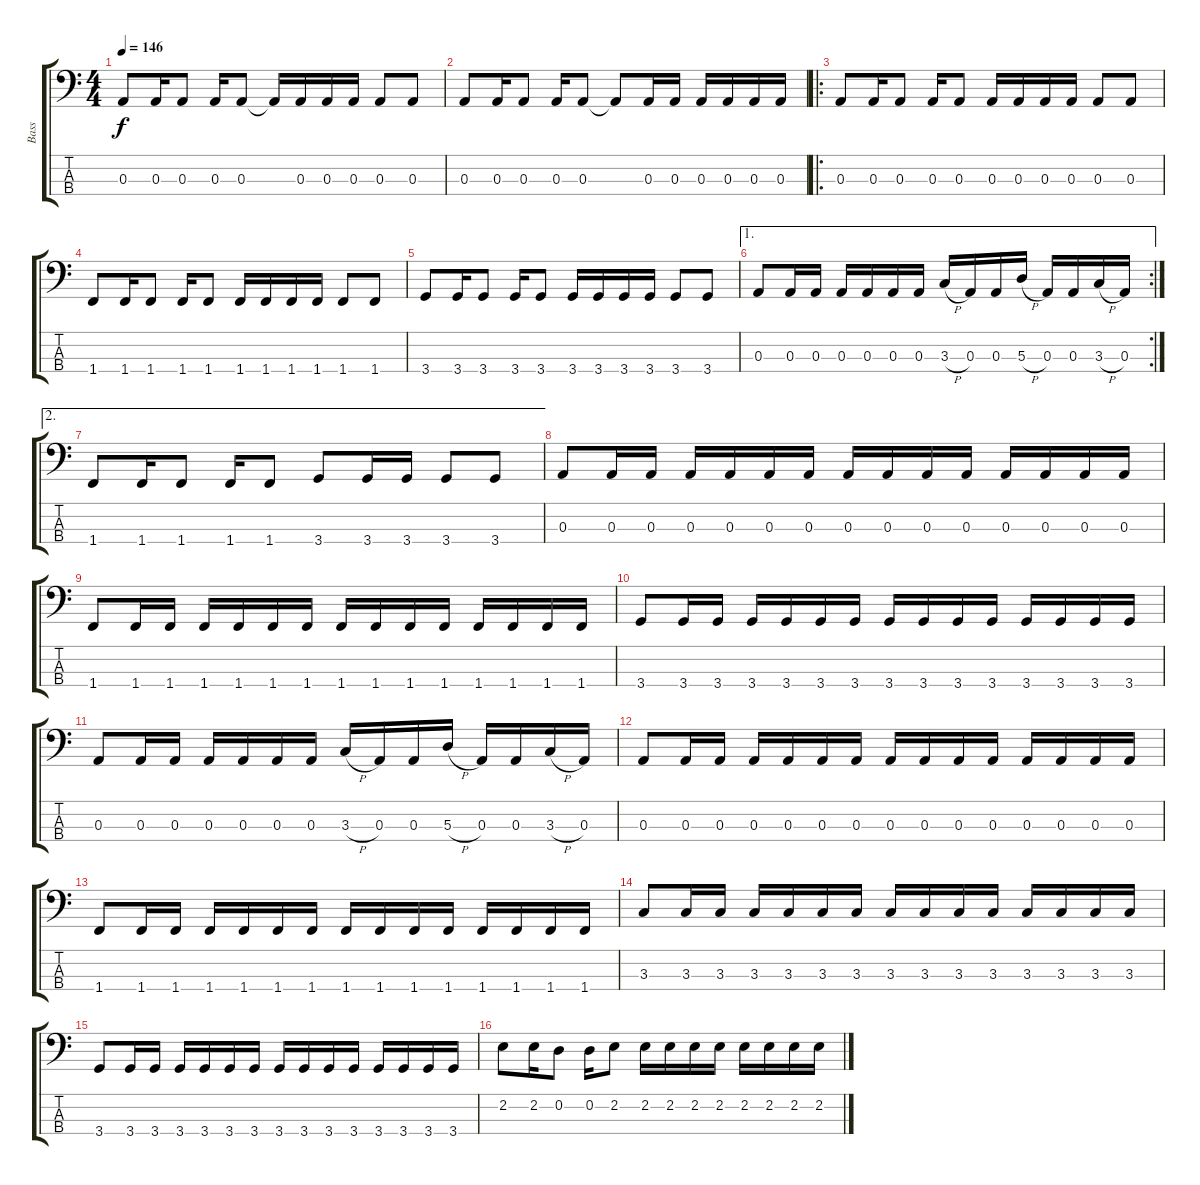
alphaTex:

\track ("Bass" "Bass") {instrument electricbasspick}
\staff {score tabs}
\tuning (G2 D2 A1 E1) {hide}
\ts (4 4)
\tempo 146
\clef f4
\ks c
0.3.8{dy f} 0.3.16 0.3.8 0.3.16 0.3.8 0.3{t}.16 0.3.16 0.3.16 0.3.16 0.3.8 0.3.8 |
0.3.8 0.3.16 0.3.8 0.3.16 0.3.8 0.3{t}.8 0.3.16 0.3.16 0.3.16 0.3.16 0.3.16 0.3.16 |
\ro
0.3.8 0.3.16 0.3.8 0.3.16 0.3.8 0.3.16 0.3.16 0.3.16 0.3.16 0.3.8 0.3.8 |
1.4.8 1.4.16 1.4.8 1.4.16 1.4.8 1.4.16 1.4.16 1.4.16 1.4.16 1.4.8 1.4.8 |
3.4.8 3.4.16 3.4.8 3.4.16 3.4.8 3.4.16 3.4.16 3.4.16 3.4.16 3.4.8 3.4.8 |
\ae 1
\rc 2
0.3.8 0.3.16 0.3.16 0.3.16 0.3.16 0.3.16 0.3.16 3.3{h}.16 0.3.16 0.3.16 5.3{h}.16 0.3.16 0.3.16 3.3{h}.16 0.3.16 |
\ae 2
1.4.8 1.4.16 1.4.8 1.4.16 1.4.8 3.4.8 3.4.16 3.4.16 3.4.8 3.4.8 |
0.3.8 0.3.16 0.3.16 0.3.16 0.3.16 0.3.16 0.3.16 0.3.16 0.3.16 0.3.16 0.3.16 0.3.16 0.3.16 0.3.16 0.3.16 |
1.4.8 1.4.16 1.4.16 1.4.16 1.4.16 1.4.16 1.4.16 1.4.16 1.4.16 1.4.16 1.4.16 1.4.16 1.4.16 1.4.16 1.4.16 |
3.4.8 3.4.16 3.4.16 3.4.16 3.4.16 3.4.16 3.4.16 3.4.16 3.4.16 3.4.16 3.4.16 3.4.16 3.4.16 3.4.16 3.4.16 |
0.3.8 0.3.16 0.3.16 0.3.16 0.3.16 0.3.16 0.3.16 3.3{h}.16 0.3.16 0.3.16 5.3{h}.16 0.3.16 0.3.16 3.3{h}.16 0.3.16 |
0.3.8 0.3.16 0.3.16 0.3.16 0.3.16 0.3.16 0.3.16 0.3.16 0.3.16 0.3.16 0.3.16 0.3.16 0.3.16 0.3.16 0.3.16 |
1.4.8 1.4.16 1.4.16 1.4.16 1.4.16 1.4.16 1.4.16 1.4.16 1.4.16 1.4.16 1.4.16 1.4.16 1.4.16 1.4.16 1.4.16 |
3.3.8 3.3.16 3.3.16 3.3.16 3.3.16 3.3.16 3.3.16 3.3.16 3.3.16 3.3.16 3.3.16 3.3.16 3.3.16 3.3.16 3.3.16 |
3.4.8 3.4.16 3.4.16 3.4.16 3.4.16 3.4.16 3.4.16 3.4.16 3.4.16 3.4.16 3.4.16 3.4.16 3.4.16 3.4.16 3.4.16 |
2.2.8 2.2.16 0.2.8 0.2.16 2.2.8 2.2.16 2.2.16 2.2.16 2.2.16 2.2.16 2.2.16 2.2.16 2.2.16
